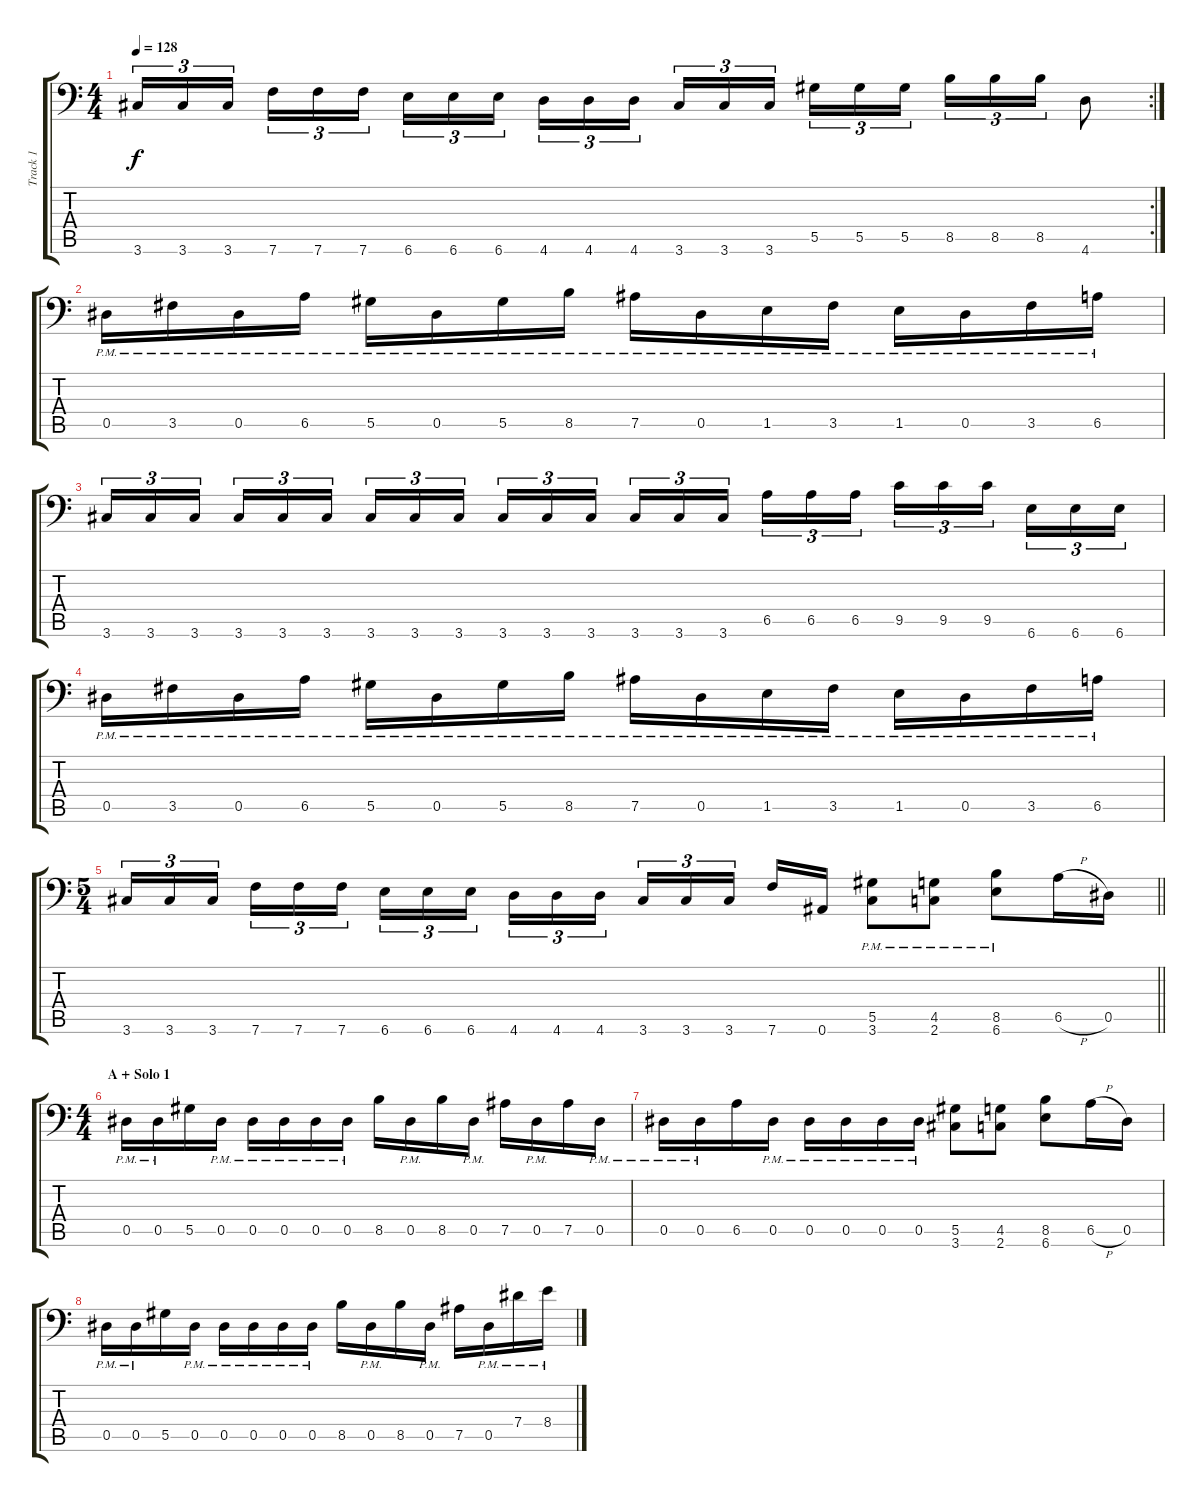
\track ("Track 1" "Track 1") {instrument distortionguitar}
\staff {score tabs}
\tuning (Bb3 F3 Db3 Ab2 Eb2 Bb1) {hide}
\rc 2
\ts (4 4)
\tempo 128
\clef f4
\ks c
3.6.16{tu (3 2) dy f} 3.6.16{tu (3 2)} 3.6.16{tu (3 2)} 7.6.16{tu (3 2)} 7.6.16{tu (3 2)} 7.6.16{tu (3 2)} 6.6.16{tu (3 2)} 6.6.16{tu (3 2)} 6.6.16{tu (3 2)} 4.6.16{tu (3 2)} 4.6.16{tu (3 2)} 4.6.16{tu (3 2)} 3.6.16{tu (3 2)} 3.6.16{tu (3 2)} 3.6.16{tu (3 2)} 5.5.16{tu (3 2)} 5.5.16{tu (3 2)} 5.5.16{tu (3 2)} 8.5.16{tu (3 2)} 8.5.16{tu (3 2)} 8.5.16{tu (3 2)} 4.6.8 |
0.5{pm}.16 3.5{pm}.16 0.5{pm}.16 6.5{pm}.16 5.5{pm}.16 0.5{pm}.16 5.5{pm}.16 8.5{pm}.16 7.5{pm}.16 0.5{pm}.16 1.5{pm}.16 3.5{pm}.16 1.5{pm}.16 0.5{pm}.16 3.5{pm}.16 6.5{pm}.16 |
3.6.16{tu (3 2)} 3.6.16{tu (3 2)} 3.6.16{tu (3 2)} 3.6.16{tu (3 2)} 3.6.16{tu (3 2)} 3.6.16{tu (3 2)} 3.6.16{tu (3 2)} 3.6.16{tu (3 2)} 3.6.16{tu (3 2)} 3.6.16{tu (3 2)} 3.6.16{tu (3 2)} 3.6.16{tu (3 2)} 3.6.16{tu (3 2)} 3.6.16{tu (3 2)} 3.6.16{tu (3 2)} 6.5.16{tu (3 2)} 6.5.16{tu (3 2)} 6.5.16{tu (3 2)} 9.5.16{tu (3 2)} 9.5.16{tu (3 2)} 9.5.16{tu (3 2)} 6.6.16{tu (3 2)} 6.6.16{tu (3 2)} 6.6.16{tu (3 2)} |
0.5{pm}.16 3.5{pm}.16 0.5{pm}.16 6.5{pm}.16 5.5{pm}.16 0.5{pm}.16 5.5{pm}.16 8.5{pm}.16 7.5{pm}.16 0.5{pm}.16 1.5{pm}.16 3.5{pm}.16 1.5{pm}.16 0.5{pm}.16 3.5{pm}.16 6.5{pm}.16 |
\ts (5 4)
\barLineRight lightlight
3.6.16{tu (3 2)} 3.6.16{tu (3 2)} 3.6.16{tu (3 2)} 7.6.16{tu (3 2)} 7.6.16{tu (3 2)} 7.6.16{tu (3 2)} 6.6.16{tu (3 2)} 6.6.16{tu (3 2)} 6.6.16{tu (3 2)} 4.6.16{tu (3 2)} 4.6.16{tu (3 2)} 4.6.16{tu (3 2)} 3.6.16{tu (3 2)} 3.6.16{tu (3 2)} 3.6.16{tu (3 2)} 7.6.16 0.6.16 (5.5{pm} 3.6{pm}).8 (4.5{pm} 2.6{pm}).8 (8.5{pm} 6.6{pm}).8 6.5{h}.16 0.5.16 |
\ts (4 4)
\section ("" "A + Solo 1")
0.5{pm}.16 0.5{pm}.16 5.5.16 0.5{pm}.16 0.5{pm}.16 0.5{pm}.16 0.5{pm}.16 0.5{pm}.16 8.5.16 0.5{pm}.16 8.5.16 0.5{pm}.16 7.5.16 0.5{pm}.16 7.5.16 0.5{pm}.16 |
0.5{pm}.16 0.5{pm}.16 6.5.16 0.5{pm}.16 0.5{pm}.16 0.5{pm}.16 0.5{pm}.16 0.5{pm}.16 (5.5 3.6).8 (4.5 2.6).8 (8.5 6.6).8 6.5{h}.16 0.5.16 |
0.5{pm}.16 0.5{pm}.16 5.5.16 0.5{pm}.16 0.5{pm}.16 0.5{pm}.16 0.5{pm}.16 0.5{pm}.16 8.5.16 0.5{pm}.16 8.5.16 0.5{pm}.16 7.5.16 0.5{pm}.16 7.4{pm}.16 8.4{pm}.16
